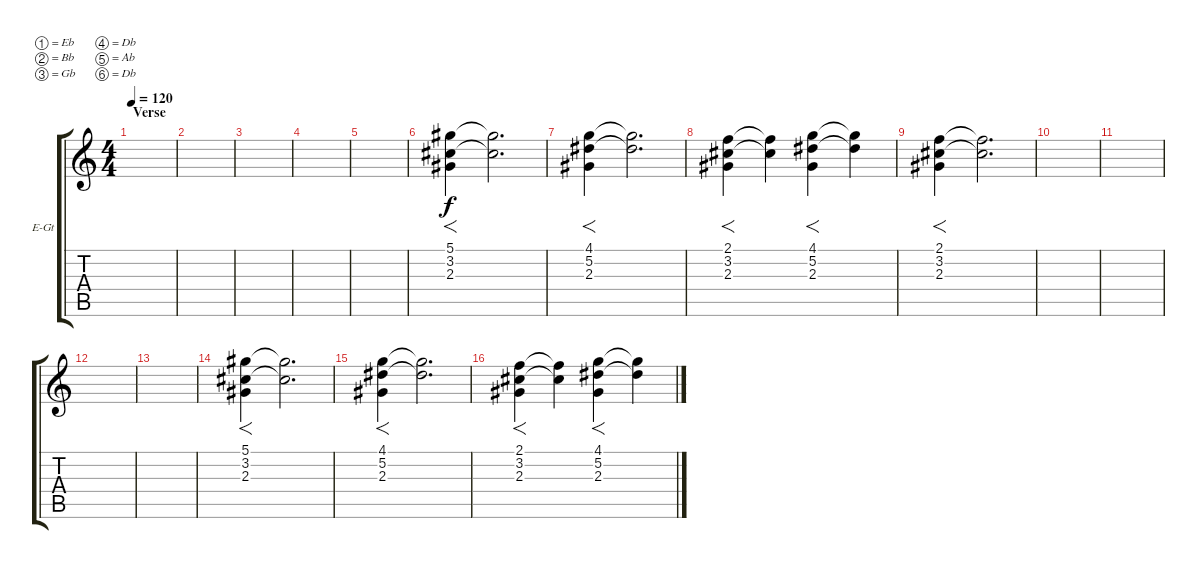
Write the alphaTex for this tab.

\defaultSystemsLayout 4
\bracketExtendMode groupsimilarinstruments
\firstSystemTrackNameOrientation horizontal
\otherSystemsTrackNameOrientation horizontal
\track ("Fade Effect" "E-Gt") {instrument electricguitarclean}
\staff {score tabs}
\tuning (Eb4 Bb3 Gb3 Db3 Ab2 Db2)
\ts (4 4)
\section ("" "Verse")
\tempo 120
\clef g2
\ks c
|
\scale
0.487395 |
\scale
0.256303 |
\scale
0.256303 |
\scale
0.333333 |
\scale
0.333333 (5.1 3.2 2.3).4{f} (3.2{t} 5.1{t}).2{d} |
\scale
0.333333 (5.2 4.1 2.3).4{f} (5.2{t} 4.1{t}).2{d} |
\scale
0.333333 (2.1 3.2 2.3).4{f} (2.1{t} 3.2{t}).4 (4.1 5.2 2.3).4{f} (5.2{t} 4.1{t}).4 |
\scale
0.333333 (2.1 3.2 2.3).4{f} (3.2{t} 2.1{t}).2{d} |
\scale
0.333333 |
\scale
0.333333 |
\scale
0.333333 |
\scale
0.333333 |
\scale
0.333333 (5.1 3.2 2.3).4{f} (3.2{t} 5.1{t}).2{d} |
\scale
0.333333 (5.2 4.1 2.3).4{f} (5.2{t} 4.1{t}).2{d} |
\scale
0.333333 (2.1 3.2 2.3).4{f} (2.1{t} 3.2{t}).4 (4.1 5.2 2.3).4{f} (5.2{t} 4.1{t}).4
